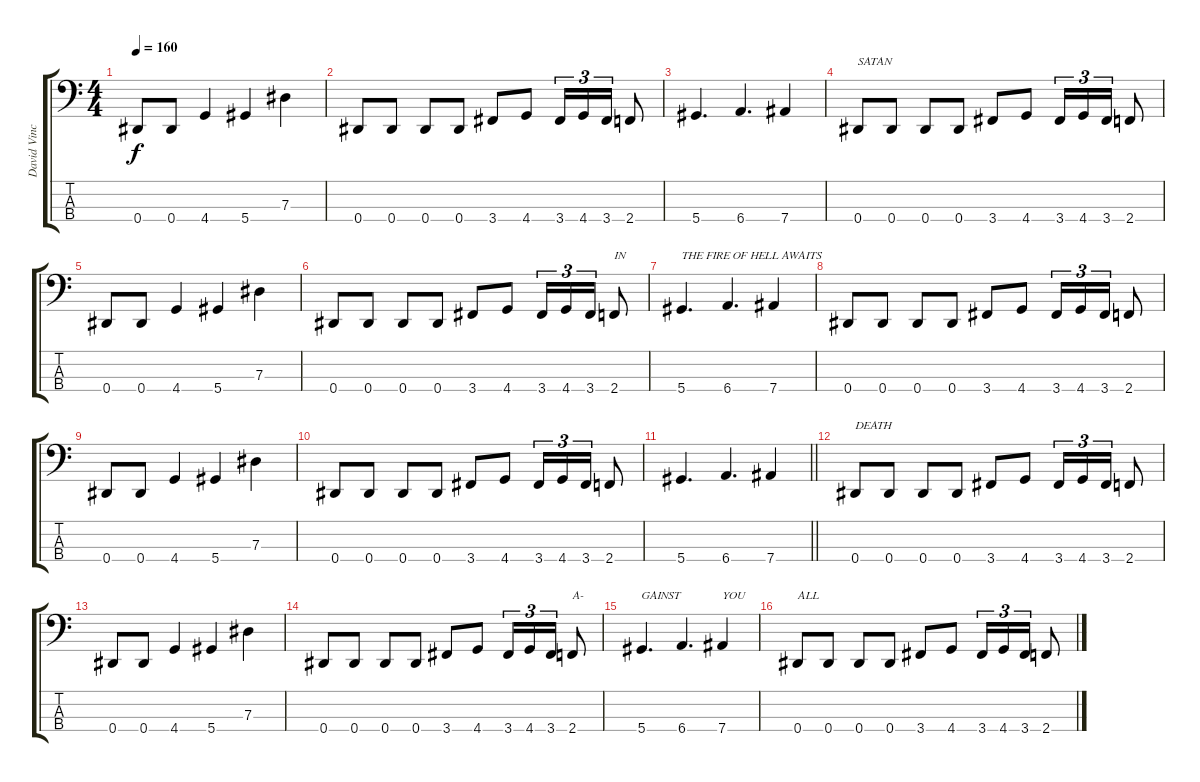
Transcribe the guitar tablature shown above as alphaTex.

\track ("David Vincent" "David Vinc") {instrument electricbasspick}
\staff {score tabs}
\tuning (Gb2 Db2 Ab1 Eb1) {hide}
\ts (4 4)
\tempo 160
\clef f4
\ks c
0.4.8{dy f} 0.4.8 4.4.4 5.4.4 7.3.4 |
0.4.8 0.4.8 0.4.8 0.4.8 3.4.8 4.4.8 3.4.16{tu (3 2)} 4.4.16{tu (3 2)} 3.4.16{tu (3 2)} 2.4.8 |
5.4.4{d} 6.4.4{d} 7.4.4 |
0.4.8{txt "SATAN"} 0.4.8 0.4.8 0.4.8 3.4.8 4.4.8 3.4.16{tu (3 2)} 4.4.16{tu (3 2)} 3.4.16{tu (3 2)} 2.4.8 |
0.4.8 0.4.8 4.4.4 5.4.4 7.3.4 |
0.4.8 0.4.8 0.4.8 0.4.8 3.4.8 4.4.8 3.4.16{tu (3 2)} 4.4.16{tu (3 2)} 3.4.16{tu (3 2)} 2.4.8{txt "IN"} |
5.4.4{d txt "THE FIRE OF HELL AWAITS"} 6.4.4{d} 7.4.4 |
0.4.8 0.4.8 0.4.8 0.4.8 3.4.8 4.4.8 3.4.16{tu (3 2)} 4.4.16{tu (3 2)} 3.4.16{tu (3 2)} 2.4.8 |
0.4.8 0.4.8 4.4.4 5.4.4 7.3.4 |
0.4.8 0.4.8 0.4.8 0.4.8 3.4.8 4.4.8 3.4.16{tu (3 2)} 4.4.16{tu (3 2)} 3.4.16{tu (3 2)} 2.4.8 |
\barLineRight lightlight
5.4.4{d} 6.4.4{d} 7.4.4 |
0.4.8{txt "DEATH"} 0.4.8 0.4.8 0.4.8 3.4.8 4.4.8 3.4.16{tu (3 2)} 4.4.16{tu (3 2)} 3.4.16{tu (3 2)} 2.4.8 |
0.4.8 0.4.8 4.4.4 5.4.4 7.3.4 |
0.4.8 0.4.8 0.4.8 0.4.8 3.4.8 4.4.8 3.4.16{tu (3 2)} 4.4.16{tu (3 2)} 3.4.16{tu (3 2)} 2.4.8{txt "A-"} |
5.4.4{d txt "GAINST"} 6.4.4{d} 7.4.4{txt "YOU"} |
0.4.8{txt "ALL"} 0.4.8 0.4.8 0.4.8 3.4.8 4.4.8 3.4.16{tu (3 2)} 4.4.16{tu (3 2)} 3.4.16{tu (3 2)} 2.4.8
